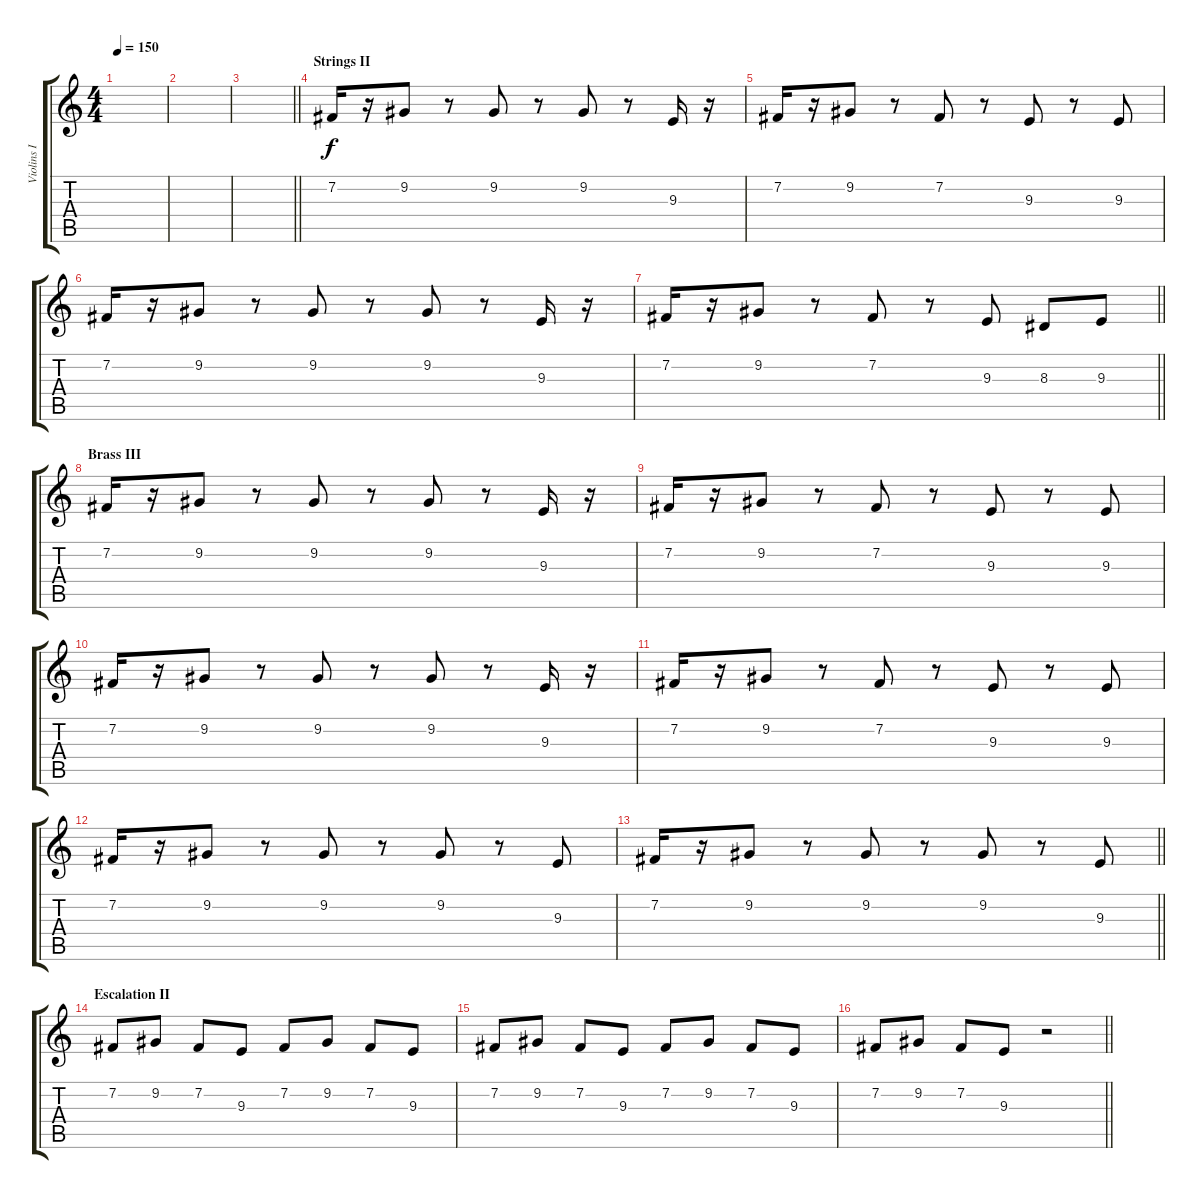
\track ("Violins I" "Violins I") {instrument stringensemble1}
\staff {score tabs}
\tuning (E4 B3 G3 D3 A2 E2) {hide}
\ts (4 4)
\tempo 150
\clef g2
\ks c
|
|
\barLineRight lightlight
|
\section ("" "Strings II")
7.2.16{volume 13} r.16 9.2.8 r.8 9.2.8 r.8 9.2.8 r.8 9.3.16 r.16 |
7.2.16 r.16 9.2.8 r.8 7.2.8 r.8 9.3.8 r.8 9.3.8 |
7.2.16 r.16 9.2.8 r.8 9.2.8 r.8 9.2.8 r.8 9.3.16 r.16 |
\barLineRight lightlight
7.2.16 r.16 9.2.8 r.8 7.2.8 r.8 9.3.8 8.3.8 9.3.8 |
\section ("" "Brass III")
7.2.16 r.16 9.2.8 r.8 9.2.8 r.8 9.2.8 r.8 9.3.16 r.16 |
7.2.16 r.16 9.2.8 r.8 7.2.8 r.8 9.3.8 r.8 9.3.8 |
7.2.16 r.16 9.2.8 r.8 9.2.8 r.8 9.2.8 r.8 9.3.16 r.16 |
7.2.16 r.16 9.2.8 r.8 7.2.8 r.8 9.3.8 r.8 9.3.8 |
7.2.16 r.16 9.2.8 r.8 9.2.8 r.8 9.2.8 r.8 9.3.8 |
\barLineRight lightlight
7.2.16 r.16 9.2.8 r.8 9.2.8 r.8 9.2.8 r.8 9.3.8 |
\section ("" "Escalation II")
7.2.8 9.2.8 7.2.8 9.3.8 7.2.8 9.2.8 7.2.8 9.3.8 |
7.2.8 9.2.8 7.2.8 9.3.8 7.2.8 9.2.8 7.2.8 9.3.8 |
\barLineRight lightlight
7.2.8 9.2.8 7.2.8 9.3.8 r.2
